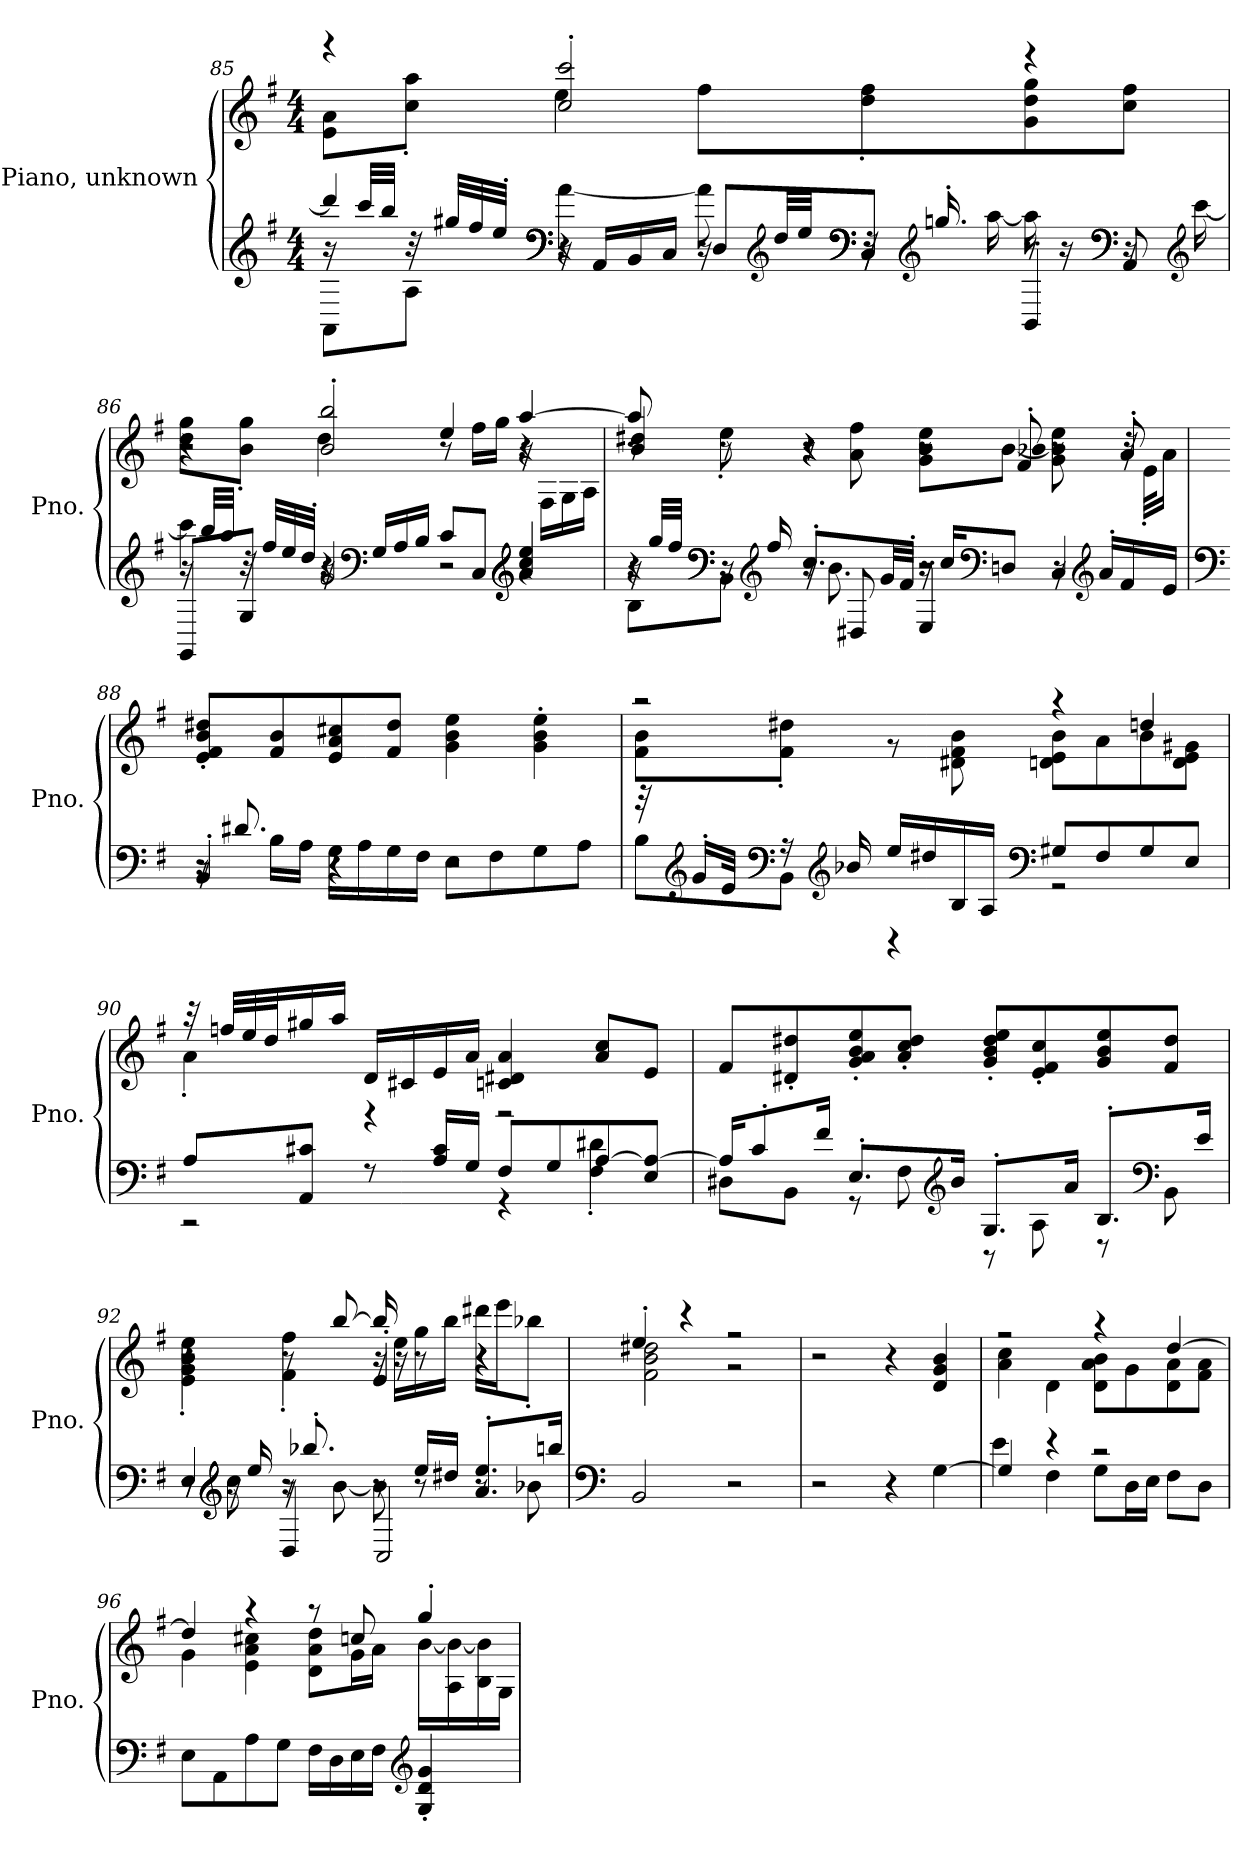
**kern	**kern
*part1	*part1
*staff2	*staff1
*I"Piano, unknown	*
*I'Pno.	*
!!LO:LB:g=z
*clefG2	*clefG2
*k[f#]	*k[f#]
*M4/4	*M4/4
=85	=85
*^	*^
*	*^	*	*
16r	8AA\L	4ddd/]	4r	8e\ 8a\L
32ccc/LLL	.	.	.	.
32bb/JJJ	.	.	.	.
32r	8A\J	.	.	8cc\' 8aa\'J
32gg#X/LLL	.	.	.	.
32ff#/	.	.	.	.
32ee'/JJJ	.	.	.	.
*clefF4	*	*	*	*
16r	[4a\	4r	2cc/' 2ccc/'	4ee\
16AA/LL	.	.	.	.
16BB/	.	.	.	.
16C/JJ	.	.	.	.
16r	8a\]	8D/L	.	8ff#\L
*clefG2	*	*	*	*
32dd/LLL	.	.	.	.
32ee/JJJ	.	.	.	.
*clefF4	*	*	*	*
32r	16r	8C/J	.	8dd\' 8ff#\'
*clefG2	*	*	*	*
16.ggn'/	.	.	.	.
.	[16aa\	.	.	.
4BB'/	16aa\]	8r	4r	8g\ 8dd\ 8gg\
.	16r	.	.	.
*clefF4	*	*	*	*
.	16r	8AA/	.	8cc\ 8ff#\J
*clefG2	*	*	*	*
.	[16ccc\	.	.	.
!!LO:PB:g=z
=86	=86	=86	=86	=86
*	*	*	*	*^
16r	4ccc\]	8GG/L	4r	8dd\ 8gg\L	2r
32bb/LLL	.	.	.	.	.
32aa/JJJ	.	.	.	.	.
32r	.	8G/J	.	8b\' 8gg\'J	.
32ff#/LLL	.	.	.	.	.
32ee/	.	.	.	.	.
32dd'/JJJ	.	.	.	.	.
16r	4r	2g/	2b/' 2bb/'	4dd\	.
*clefF4	*	*	*	*	*
16G/LL	.	.	.	.	.
16A/	.	.	.	.	.
16B/JJ	.	.	.	.	.
8c/L	2r	.	.	8r	4ee/
8C/J	.	.	.	16ff#\LL	.
.	.	.	.	16gg\JJ	.
*clefG2	*	*	*	*	*
4a/ 4cc/ 4ee/	.	4r	[4aa/	16r	4r
.	.	.	.	16F#\LL	.
.	.	.	.	16G\	.
.	.	.	.	16A\JJ	.
!!LO:LB:g=z	!!	!!
=87	=87	=87	=87	=87	=87
16r	8B\L	4r	8aa/]	8r	4b/ 4dd#X/
32gg/LLL	.	.	.	.	.
32ff#/JJJ	.	.	.	.	.
*clefF4	*	*	*	*	*
16r	8BB\J	.	8r	8ee'\	.
*clefG2	*	*	*	*	*
16ff#/	.	.	.	.	.
8.cc'/L	16r	8r	4r	8r	4r
.	8.b\	.	.	.	.
.	.	8D#X/	.	8a\ 8ff#\	.
32g/LL	.	.	.	.	.
32f#'/JJJ	.	.	.	.	.
16r	2r	4E'/	2r	8g\ 8b\ 8ee\L	8r
16cc/KL	.	.	.	.	.
*clefF4	*	*	*	*	*
8Dn/J	.	.	.	[8b\J	8f#/' 8b-X/'
16r	.	4C/	.	8g\ 8b\] 8ee\	8r
*clefG2	*	*	*	*	*
16a'/LL	.	.	.	.	.
16f#/	.	.	.	32r	8a'/
.	.	.	.	32e'\KLL	.
16e/JJ	.	.	.	16a\JJ	.
*	*	*	*v	*v	*v
!!LO:LB:g=z
=88	=88	=88	=88
*clefF4	*	*	*
16r	8r	4BB'/	8e/' 8f#/' 8b/' 8dd#X/'L
8.d#X/	.	.	.
.	16B\LL	.	8f#/ 8b/
.	16A\JJ	.	.
4r	16G\LL	4r	8e/ 8a/ 8cc#X/
.	16A\	.	.
.	16G\	.	8f#/ 8dd#/J
.	16F#\JJ	.	.
2r	8E\L	2r	4g\ 4b\ 4ee\
.	8F#\	.	.
.	8G\	.	4g\' 4b\' 4ee\'
.	8A\J	.	.
*	*v	*v	*
=89	=89	=89
*	*	*^
32r	8B\L	2r	8f#\ 8b\L
*clefG2	*	*	*
16g'/LL	.	.	.
32e/JJk	.	.	.
*clefF4	*	*	*
16r	8BB\J	.	8f#\' 8dd#X\'J
*clefG2	*	*	*
16b-X/	.	.	.
16ee/LL	4r	.	8r
16dd#X/	.	.	.
16B/	.	.	8d#X\ 8f#\ 8b\
16A/JJ	.	.	.
*clefF4	*	*	*
8G#X/L	2r	4r	8dn\ 8e\ 8b\L
8F#/	.	.	8a\
8G#/	.	4ddn/	8b\
8E/J	.	.	8d\ 8e\ 8g#X\J
!!LO:LB:g=z	!!
=90	=90	=90	=90
8A/L	2r	32r	4a'\
.	.	32ffn/LLL	.
.	.	32ee/	.
.	.	32dd/J	.
8AA/ 8c#X/J	.	16gg#X/	.
.	.	16aa/JJ	.
8r	.	16d/LL	4r
.	.	16c#X/	.
16A/ 16c#/LL	.	16e/	.
16G/JJ	.	16a/JJ	.
8F#/L	4r	4cn/ 4d#X/ 4a/	2r
8G/	.	.	.
[8A/	4F#\' 4d#X\'	8a/ 8cc/L	.
8E/ 8A/_J	.	8e/J	.
*	*	*v	*v
=91	=91	=91
16A/KL]	8D#X\L	8f#/L
8c'/	.	.
.	8BB\J	8d#X/' 8dd#X/'
16f#/Jk	.	.
8.E'/L	8r	8g/' 8a/' 8b/' 8ee/'
.	8F#\	8a/' 8cc/' 8dd#/'J
*clefG2	*	*
16b/Jk	.	.
8.G'/L	8r	8g/' 8b/' 8dd#/' 8ee/'L
.	8A\	8e/' 8f#/' 8cc/'
16a/Jk	.	.
8.B'/L	8r	8g/ 8b/ 8ee/
*clefF4	*	*
.	8BB\	8f#/ 8dd#/J
16e/Jk	.	.
!!LO:LB:g=z
=92	=92	=92
*	*^	*^
*	*	*	*	*^
8r	8r	4E/	4r	4e\' 4g\' 4b\' 4ee\'	2r
*clefG2	*	*	*	*	*
16r	8cc\	.	.	.	.
16ee/	.	.	.	.	.
16r	8r	4D/	8r	4f#\' 4ff#\'	.
8.bb-X'/	.	.	.	.	.
.	[8b\	.	[8bb/	.	.
8r	8b\]	2C/	16bb/]	16r	4e'/
.	.	.	16r	16ee\LL	.
16ee/LL	8r	.	8r	16gg\	.
16dd#X/JJ	.	.	.	16bb\JJ	.
8.a/' 8.ee/'L	8r	.	4r	16ddd#X\LL	4r
.	.	.	.	16eee\J	.
.	8b-X\	.	.	8bb-X'\J	.
16bbn/Jk	.	.	.	.	.
*v	*v	*v	*	*	*
*	*v	*v	*v
=93	=93
*clefF4	*
*	*^
2BB/	4ee'/	2f#\ 2b\ 2dd#X\
.	4r	.
2r	2r	2r
*	*v	*v
=94	=94
2r	2r
4r	4r
[4G\	4d/ 4g/ 4b/
=95	=95
*^	*^
4G/]	4e\	2r	4a\ 4cc\
4r	4F#\	.	4d\
2r	8G\L	4r	8d\ 8a\ 8b\L
.	16D\L	.	8g\
.	16E\JJ	.	.
.	8F#\L	[4dd/	8d\ 8a\
.	8D\J	.	8f#\ 8a\J
*v	*v	*	*
!!LO:LB:g=z	!!
=96	=96	=96
8E\L	4dd/]	4g\
8AA\	.	.
8A\	4r	4e\ 4a\ 4cc#X\
8G\J	.	.
16F#\LL	8r	8d\ 8a\ 8dd\L
16D\	.	.
16E\	8ccn/	16g\L
16F#\JJ	.	16a\JJ
*clefG2	*	*
4G/' 4d/' 4g/'	4gg'/	[16b\LL
.	.	16A\ 16b\_
.	.	16B\ 16b\]
.	.	16G\JJ
*	*v	*v
=	=
*-	*-
